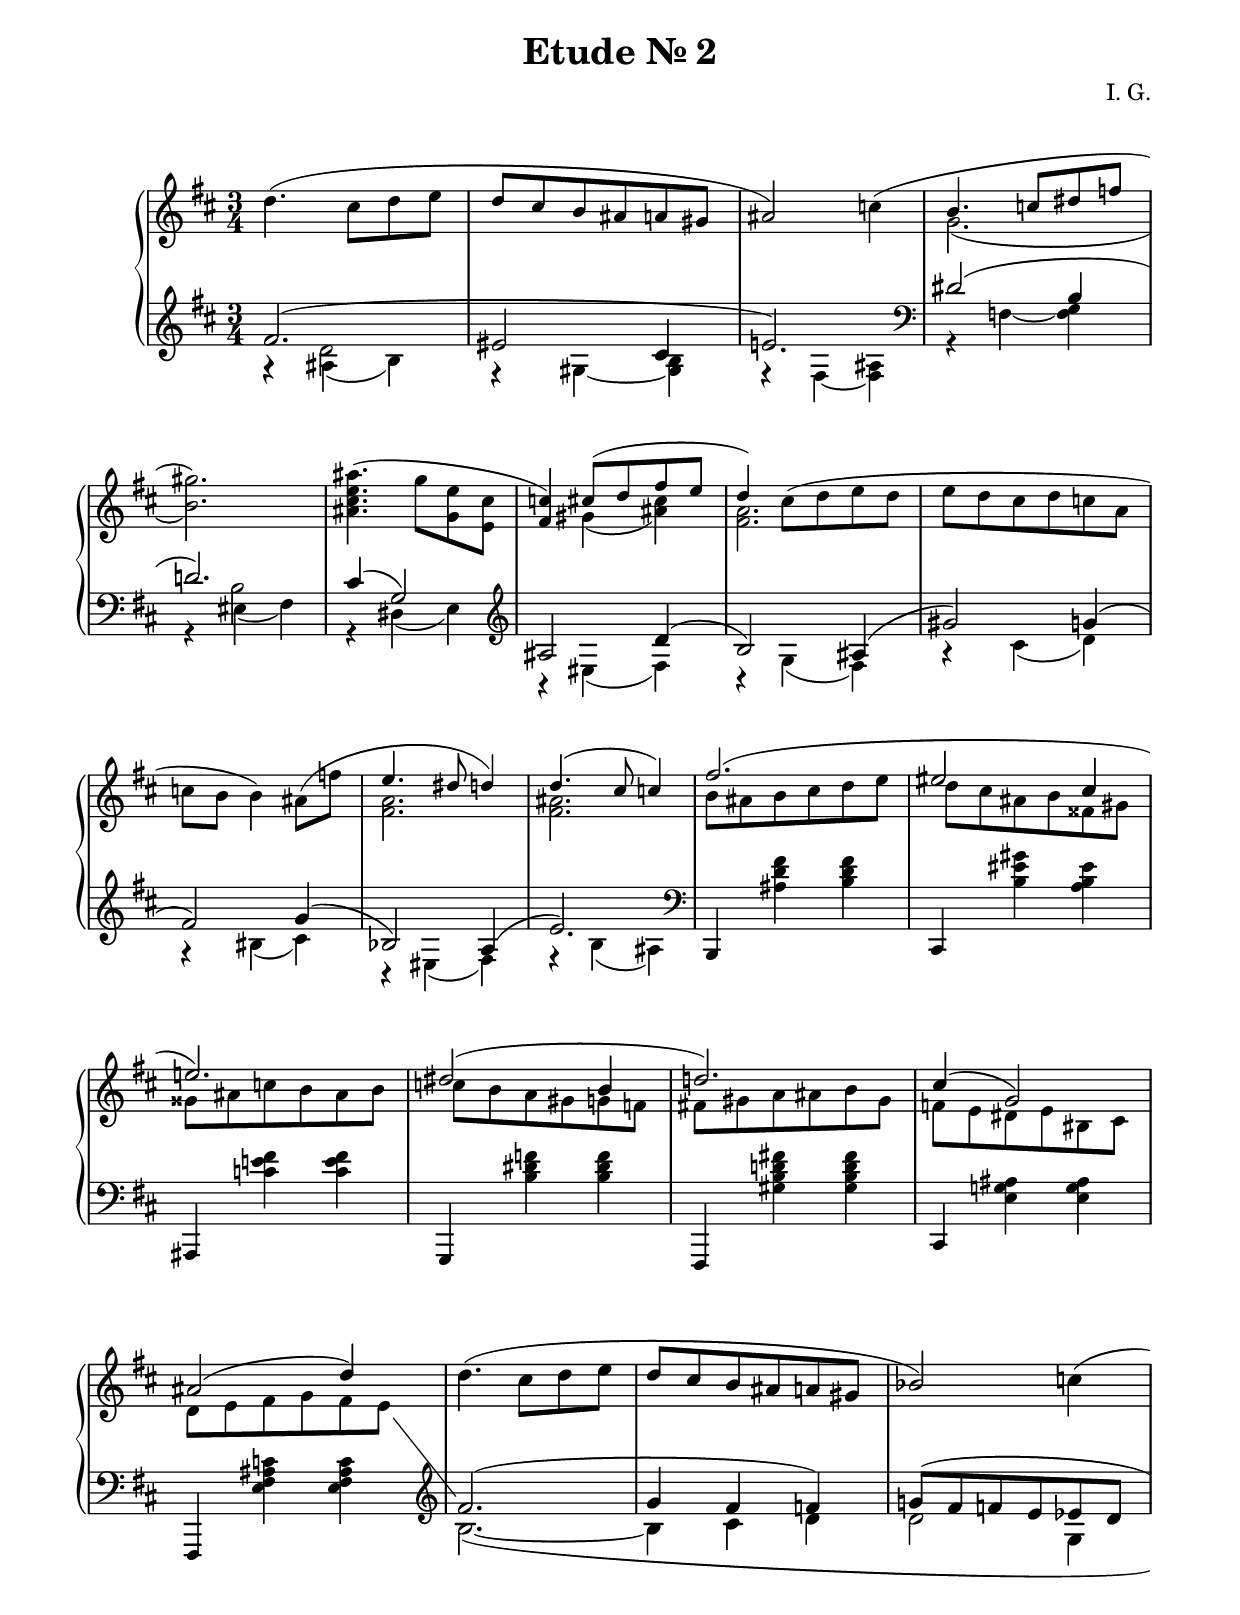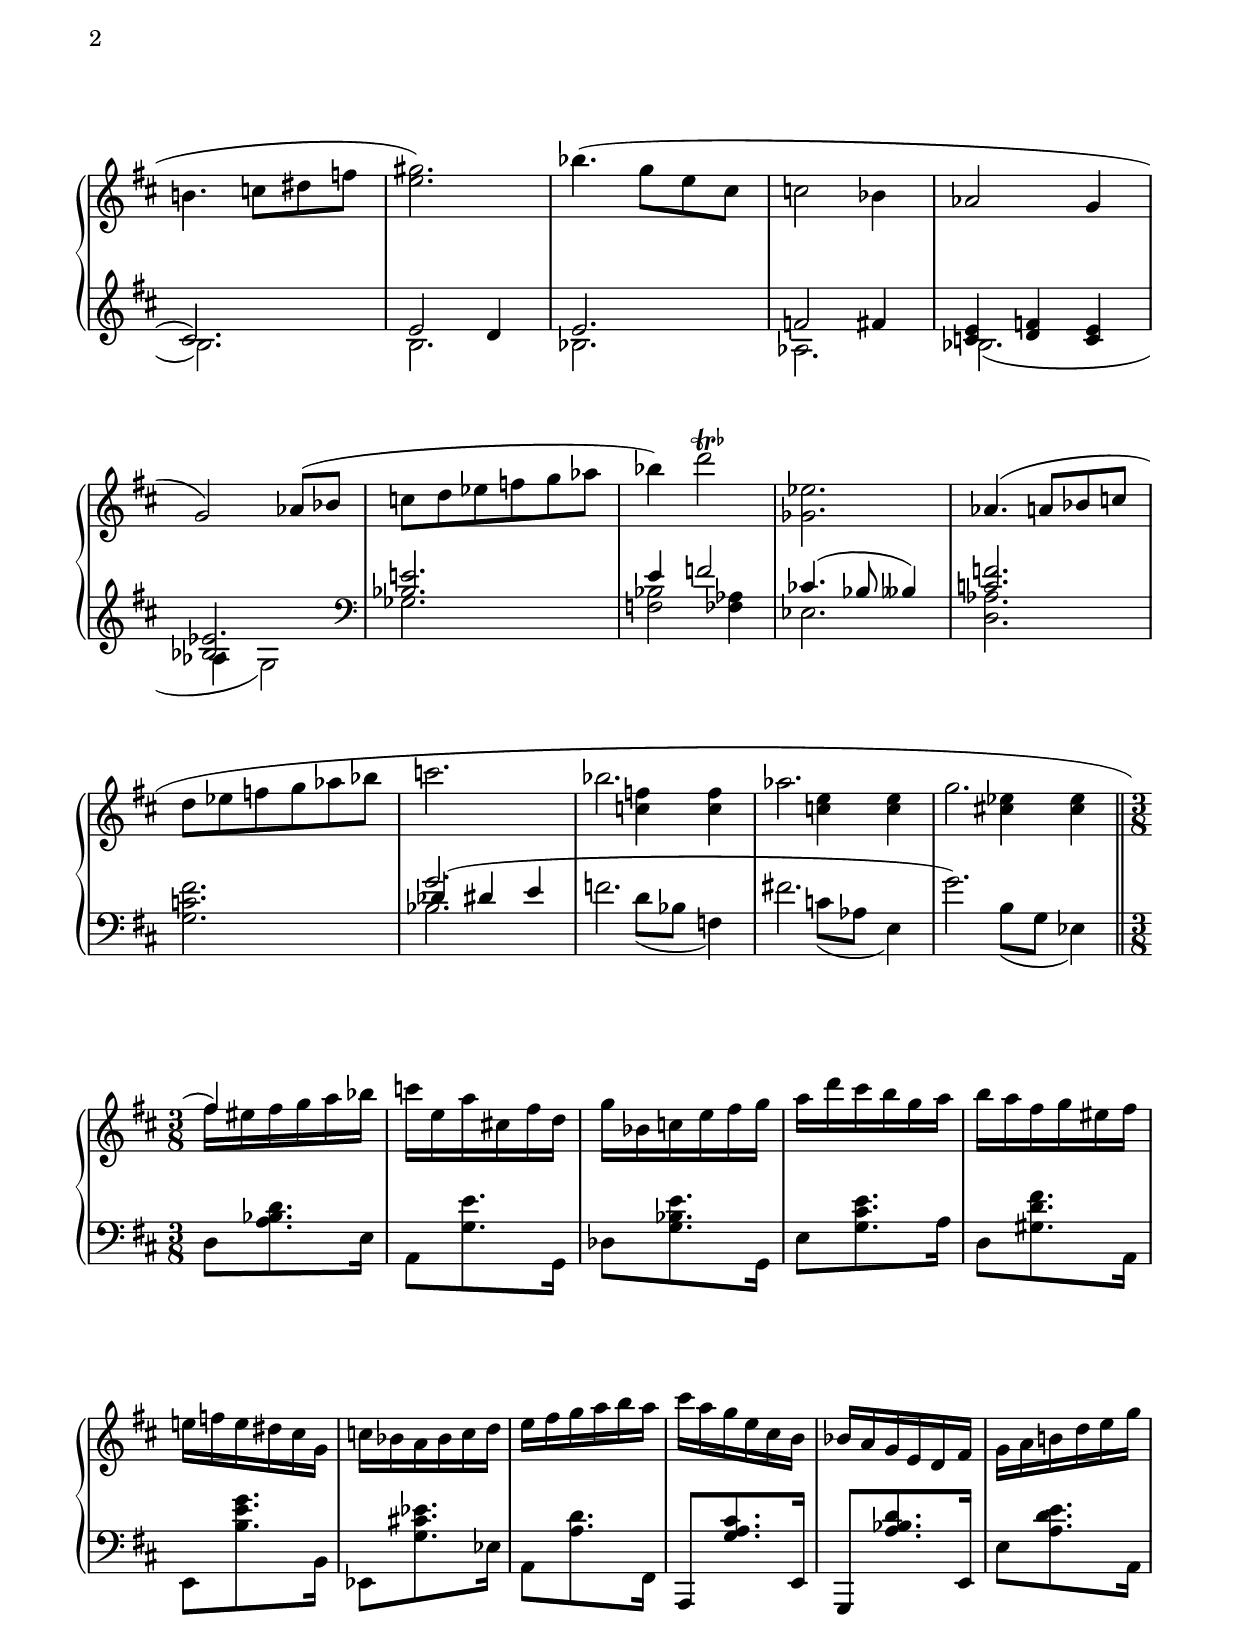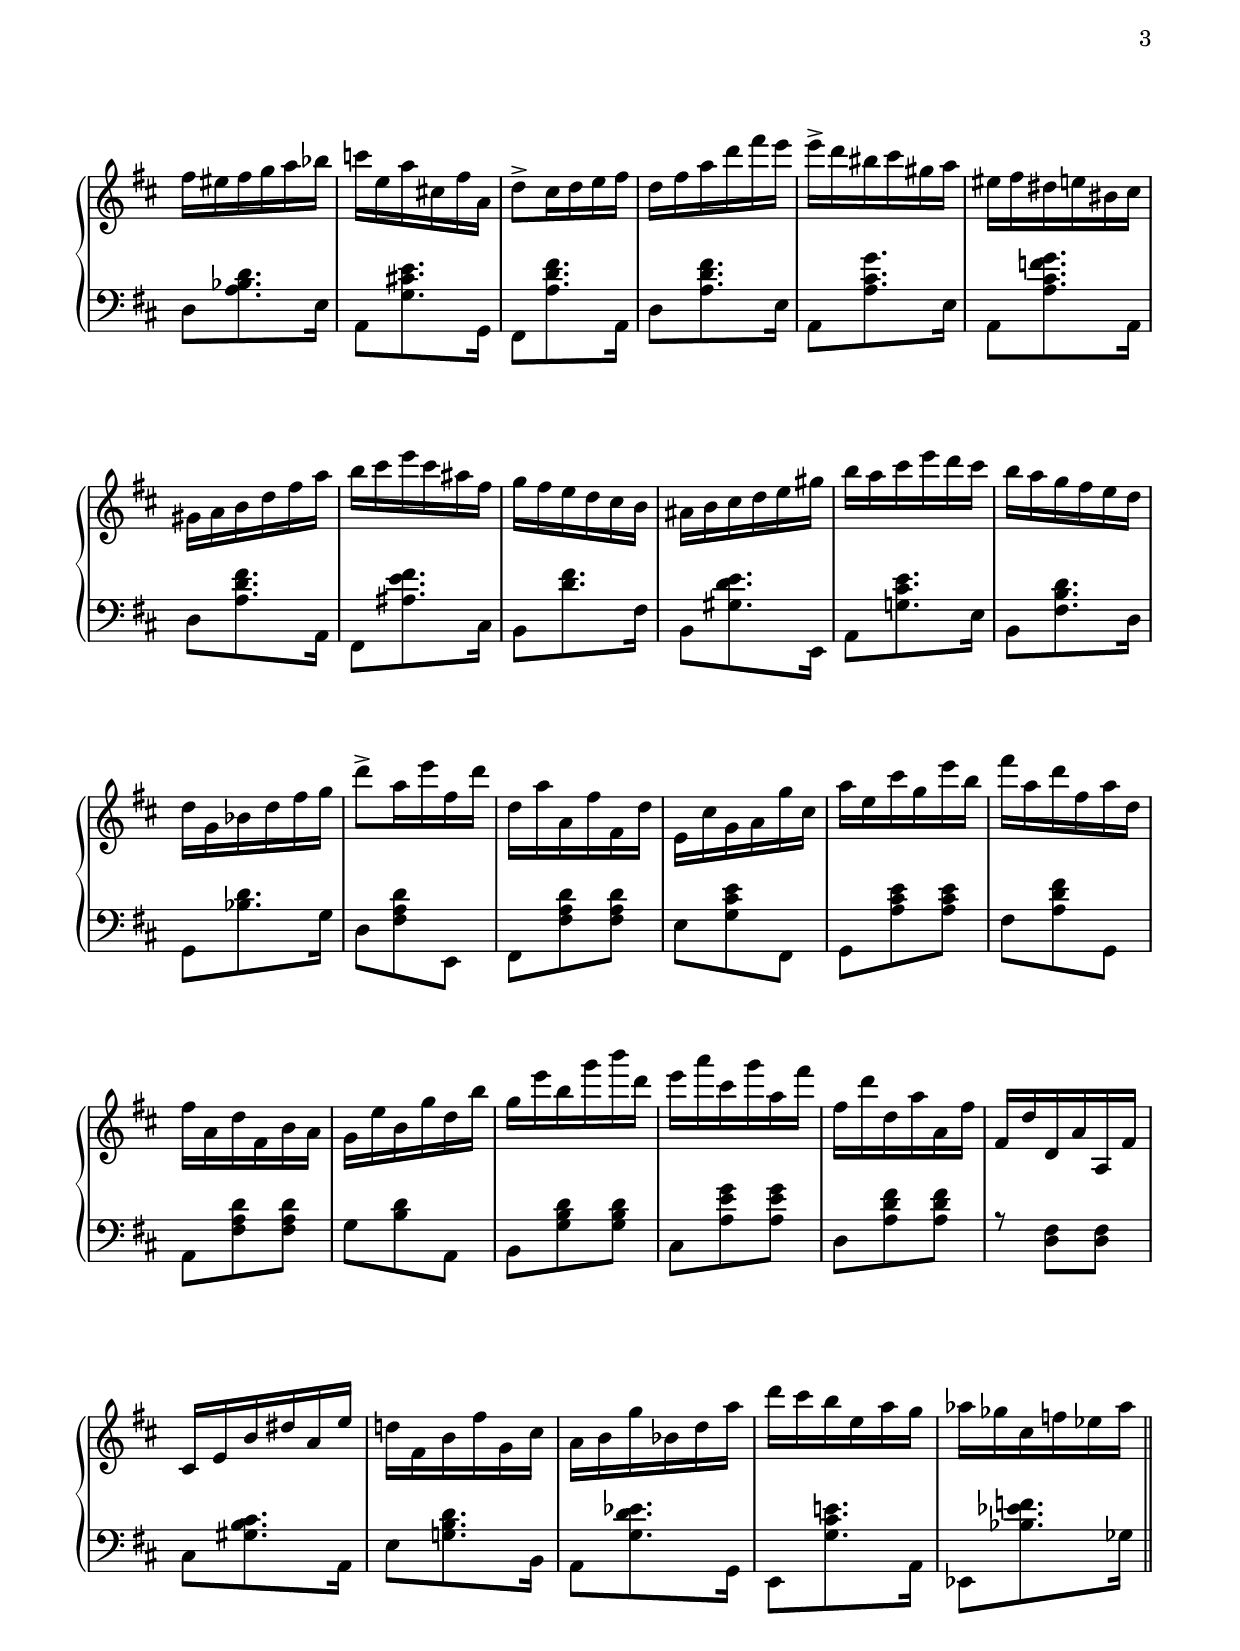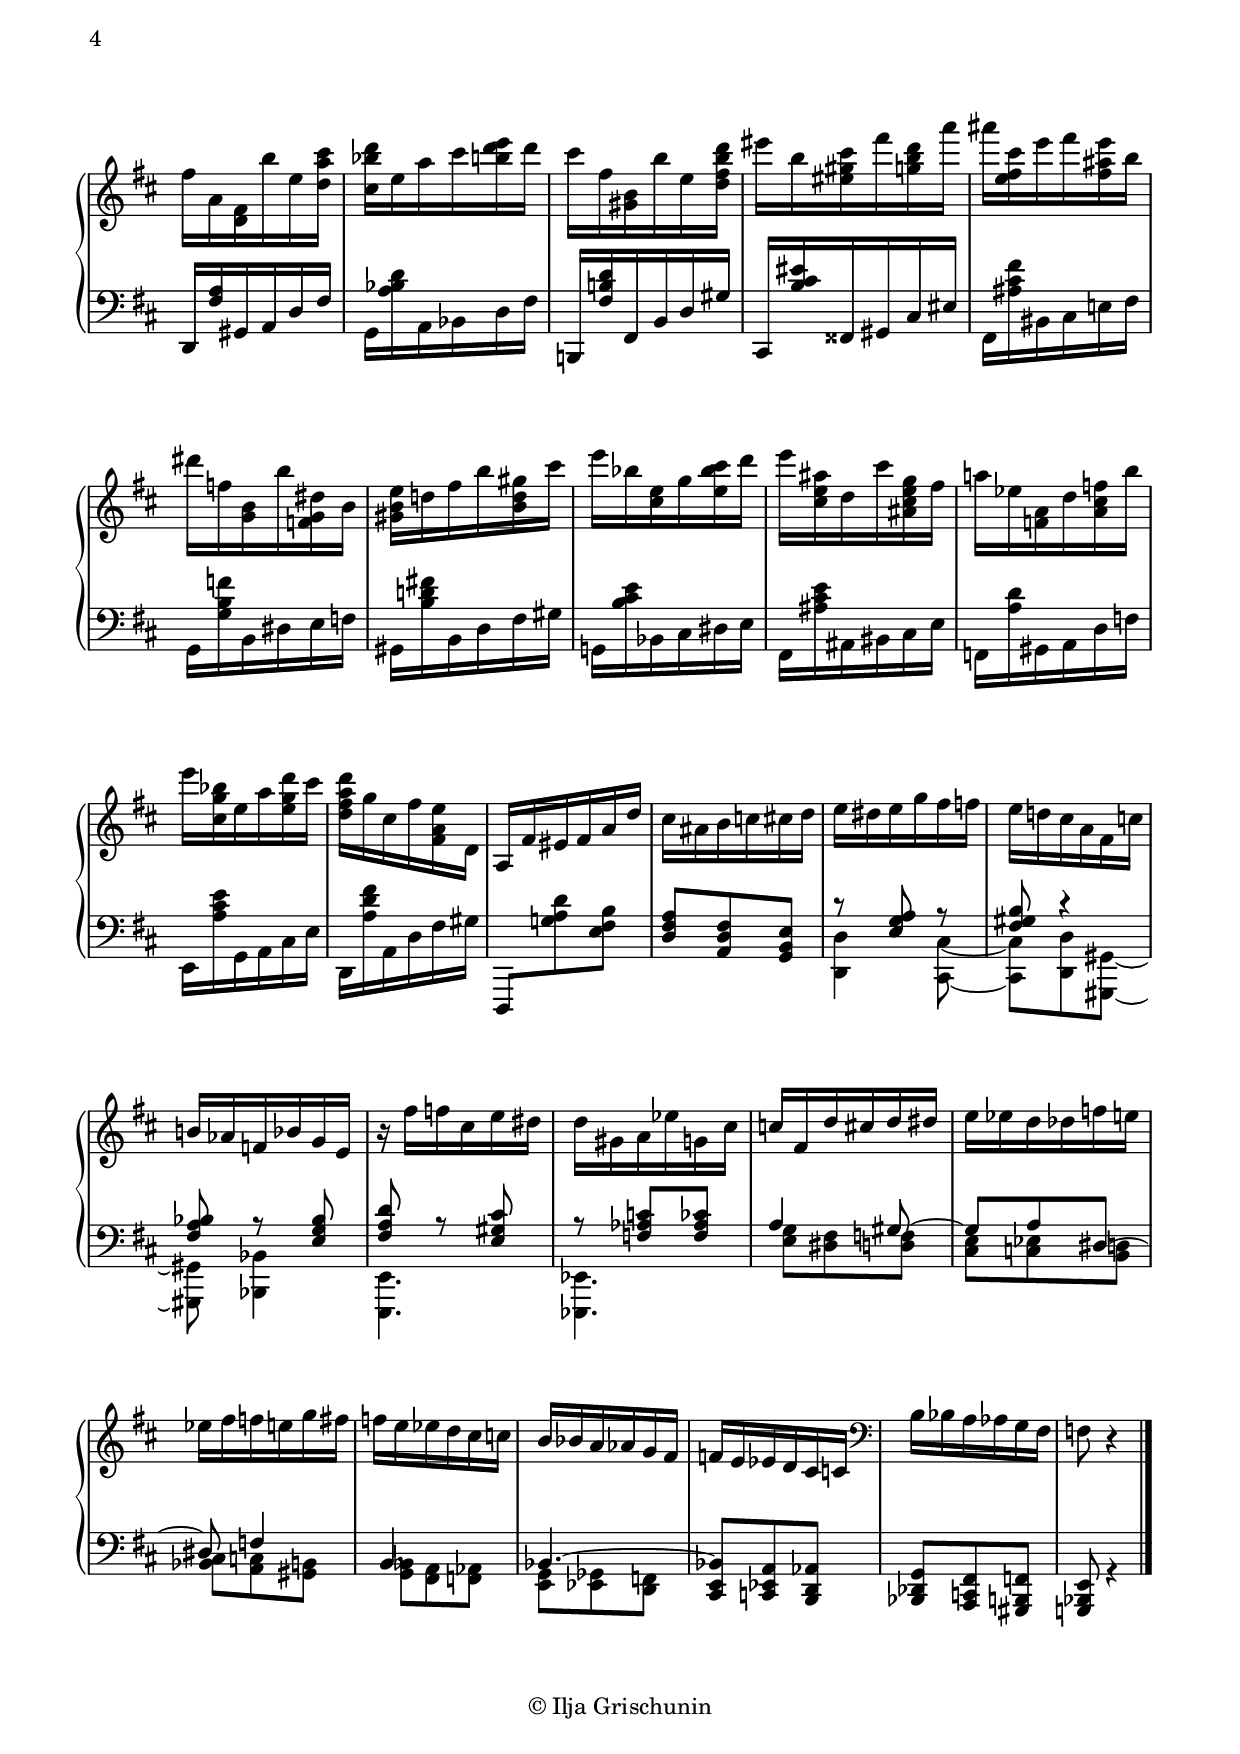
\version "2.19.15"
%\version "2.18.0"

\language "deutsch"

\header {
  title = "Etude № 2"
  meter = ""
  composer = "I. G."
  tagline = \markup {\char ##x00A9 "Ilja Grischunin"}
}

\paper {
  #(set-paper-size "a4")
  top-system-spacing.basic-distance = #25
  top-markup-spacing.basic-distance = #15
  markup-system-spacing.basic-distance = #30
  system-system-spacing.basic-distance = #25
  last-bottom-spacing.basic-distance = #25
  left-margin = 15
  right-margin = 15
  %two-sided = ##t
  %inner-margin = 25
  %outer-margin = 15
}

\layout {
  indent = 10
  \context {
    \Score
    \override StaffGrouper.staff-staff-spacing.basic-distance = #13
    \remove "Bar_number_engraver"
  }
}

globalTwo = {
  \key d \major
  \time 3/4
}
%%%%%%%%%%% RH %%%%%%%%%%%%
rechtsTwo = \relative {
  \clef treble
  \small
  \once\override Slur.positions = #'(1 . 1)
  d''4.( cis8 d e d cis h ais a gis ais2)
  <<
    {
      \small \stemDown c4( \stemUp h4. c8 dis f \stemDown <h, gis'>2.)
    }
    \\
    {
      \small s4 g2.( \hideNotes h)
    }
  >>
  <ais cis e ais>4.( g'8 <g, e'><e cis'><fis c'!>4)
  <<
    {
      \small
      cis'8( d fis e d4)
      \shape #'(
                 ((0 . 0) (0 . 0.5) (0 . 1) (0 . 1.8))
                 ((0 . 1) (0 . 0.5) (0 . 0) (0 . 0))
                 ) Slur
      \stemDown cis8( d e d e d cis d c a c! h h4) ais8( f'
      \stemUp e4. dis8 d4) d4.( cis8 c4)
    }
    \\
    {
      \small
      gis4( <ais cis>) <fis a>2. s2.*2 <fis a>2.<fis ais>2.
    }
  >>
  <<
    {
      \shape #'(
                 ((0 . -1) (0 . 0) (0 . 0) (0 . 0))
                 ((0 . 1) (0 . 0.5) (0 . 0) (0 . -0.5))
                 ) Slur
      \normalsize
      fis'2.( eis2 cis4 e!2.) dis2( h4 d!2.) cis4( g2) ais2( d4)
      \stemDown
      d4.( cis8 d e
      \stemUp
      d cis h ais a gis b2)
      \shape #'(
                 ((0 . 0) (0 . 0.5) (0 . 1) (0 . 1.8))
                 ((0 . 2) (0 . 1.5) (0 . 1) (0 . 0))
                 ) Slur
      \stemDown
      c4( h!4. c8 dis f <e gis>2.)
    }
    \\
    {
      \small
      h8 ais h cis d e d cis ais h fisis gis gisis ais c h ais h c h a gis g f fis! gis a ais h gis
      f e dis e his cis d e fis g fis \showStaffSwitch e
      \change Staff = LH
      \stemUp
      \normalsize
      fis2.^( g4 fis f) g!8^( fis f e es d cis2.) e2 d4
    }
  >>
  \shape #'(
                 ((0 . 0) (0 . 0) (0 . 0) (0 . 0))
                 ((0 . 2.2) (0.5 . 1.5) (0 . 1) (0 . 0.5))
                 ) Slur
  \normalsize
  b''4.( g8 e cis c2 b4 as2 g4 g2) as8( b c d es f g as b4)
  \once \override Script.script-priority = #100
  \once \override TextScript.extra-offset = #'(2 . -2)
  d2\trill^\markup { \teeny \flat } <ges,, es'>2.
  <<
    {
      as4.( a8 b c
      \stemDown
      d es f g as b c2. b as g\break
      \bar "||"
      \time 3/8
      \stemUp
      fis4) s8 s4.*14
    }
    \\
    {
      s2.*3 s4 <c f> q s <c e> q s <cis! es> q
      fis16 eis fis g a b c e, a cis,! fis d g b, c e fis g a d cis h g a h a fis g eis fis
      e! f e dis cis g c b a b c d e fis g a h a cis a g e cis h
      \stemUp
      b a g e d fis
      \stemDown
      g a h! d e g fis eis fis g a b c e, a cis,! fis a, d8^>
      cis16 d e fis d fis a d fis e
    }
  >>
  \normalsize
  e16-> d his cis gis a eis fis dis e his cis gis a h d fis a h cis e cis ais fis g fis e d cis h
  ais h cis d e gis h a cis e d cis h a g fis e d d g, b d fis g d'8->
  a16 e' fis, d' d, a' a, fis' fis, d' e, cis' g a g' cis, a' e cis' g e' h fis' a, d fis, a d, fis a, d fis, h a
  g e' h g' d h' g e' h g' h d, e a cis, g' a, fis' fis, d' d, a' a, fis' fis, d' d, a' a, fis'
  cis e h' dis a e' d! fis, h fis' g, cis a h g' b, d a' d cis h e, a g as ges cis, f es as\break
  \bar "||"
  %\once \override Slur.positions = #'(0 . -2)
  fis a, <d, fis> h'' e, <d a' cis> <cis b' d> e a cis <d h e> d cis fis, <gis, h> h' e, <d fis h d>
  eis' h <eis, gis cis> fis' <g, h d> a' ais <e, fis cis'> e' fis <fis, ais e'> h dis f, <g, h> h' <f, g dis'> h
  <gis h e> d'! fis h <h, d gis> cis' e b <cis, e> g' <e b' cis> d' e <cis, e ais> d cis' <ais, cis e g> fis'
  a! es <f, a> d' <a cis f> h' e <cis, g' b> e a <e g d'> cis' <d, fis a d> g cis, fis <fis, a e'> d
  a fis' eis fis a d cis ais h c cis d e dis e g fis f e d! cis a fis c' h! as f b g e
  r fis' f cis e dis d gis, a es' g, cis c fis, d' cis d dis e es d des f e es fis f e g fis
  f e es d cis c h b a as g fis f e es d cis c \clef bass h b a as g fis f8 r4\bar "|."
}
%%%%%%%% DYNAMIC %%%%%%%%%%
dynamicTwo = {
  \override Hairpin.to-barline = ##f
}
%%%%%%%%%%% LH %%%%%%%%%%%%
linksTwo = \relative {
  \clef treble
  <<
    {
      fis'2.^( \stemUp \normalsize eis2 cis4 e!2.)
      \clef bass
      dis2^( h4 d!2.)\stemUp \normalsize cis4^( g2)
      \clef treble
      ais d4^( h2) ais4^( gis'2) g4^( fis2) g4^( b,2) a4^( e'2.)
    }
    \\
    {
      r4
      <<
        \voiceTwo
        {
          \small d2
        }
        \\
        {
          \once \override NoteColumn.force-hshift = #0.2
          \small ais4( h)
        }
      >>
      \stemDown
      \small
      r4 gis_~ <gis h> r fis_~ <fis ais> r f_~ <f g>
      r4
      <<
        \voiceTwo
        {
          \small h2
        }
        \\
        {
          \once \override NoteColumn.force-hshift = #0.2
          \small eis,4( fis)
        }
      >>
      \small
      r4 dis( e) r eis( fis) r g( fis) r cis'( d) r his( cis) r eis,( fis) r h( ais)
    }
  >>
  \clef bass
  \stemNeutral
  \small
  h,,4 <ais'' d fis><h d fis> cis,, <h'' eis gis><a h eis> ais,, <c'' e! fis> <c e fis>
  g,, <h'' dis f> q fis,, <gis'' h d! fis!><gis h d fis> cis,, <e' g! ais><e g ais>
  fis,, <e'' fis ais c> q
  \clef treble
  \stemDown
  \once \override Slur.positions = #'(-2 . -2)
  \normalsize
  h'2.~( h4 cis d d2 g,4 h2.) h
  <<
    {
      e2. f2 fis4 <c e><d f><c e><b es>2.
      \clef bass
      <b e!> e4 f2 ces4.( b8 heses4) <c f>2.
    }
    \\
    {
      b2. as b(
      \once \override NoteColumn.force-hshift = #1.3
      as4 g2) ges2. <f b>2 <fes as>4 es2. <d as'>
    }
  >>
  \stemNeutral
  <g c fis>2.
  <<
    {
      \once \override NoteColumn.force-hshift = #0.4
      \normalsize
      des'4( dis e
      \stemDown
      f2. fis! g)
    }
    \\
    {
      b,2. s4 d8( b f4) s c'8( as e4) s h'8( g es4)
    }
    \\
    {
      \voiceOne
      g'2.
    }
  >>
  \stemNeutral
  \normalsize
  d,8 <a' b d>8. e16 a,8 <g' e'>8. g,16 des'8 <g b e>8. g,16 e'8 <g cis e>8. a16 d,8 <gis d' fis>8. a,16
  e8 <h'' e g>8. h,16 es,8 <g' cis! es>8. <es>16 a,8 <a' d>8. fis,16 a,8 <g'' a cis>8. e,16 g,8 <a'' b d>8. e,16
  e'8 <a d e>8. a,16 d8 <a' b d>8.  e16 a,8 <g' cis! e>8. g,16 fis8 <a' d fis>8. a,16 d8 <a' d fis>8. e16
  a,8 <a' cis g'>8. e16 a,8 <a' cis f g>8. a,16 d8 <a' d fis>8. a,16 fis8 <ais' e' fis>8. cis,16
  h8 <d' fis>8. fis,16 h,8 <gis' d' e>8. e,16 a8 <g'! cis e>8. e16 h8 <fis' h d>8. d16 g,8 <b' d>8. g16
  d8 <fis a d> e, fis <fis' a d> q e <g cis e> fis, g <a' cis e> q fis <a d fis> g, a <fis' a d> q
  g <h d> a, h <g' h d> q cis, <a' e' g> q d, <a' d fis> q r <d,fis> q cis <gis' h cis>8. a,16 e'8 <g! h d>8. h,16
  a8 <g' d' es>8. g,16 e8 <g' cis e!>8. a,16 es8 <b'' es f>8. ges16
  d, <fis' a> gis, a d fis
  g, <a'b d> a, b d fis
  h,,! <fis'' h! d> fis, h d gis
  cis,, <h'' cis eis> fisis, gis cis eis
  fis, <ais' cis fis> his, cis e! fis
  g, <g' h f'> h, dis e f
  gis, <h' d! fis!> h, d fis gis
  g,! <h' cis e> b, cis dis e
  fis, <ais' cis e> ais, his cis e
  f, <a' d> gis, a d f
  e, <a' cis e> g, a cis e
  d, <a'' d fis> a, d fis gis
  d,,8 <g''! a d><e fis h><d fis a><a d fis><g h e>
  <<
    {
      r <e' g a> r <fis gis h> r4 <fis a b>8 r <e g b><fis a d> r <e gis cis> r <f as c><f as ces>
      a4 gis8~ gis a
      \once \override Accidental #'extra-offset = #'(1 . 0)
      dis,~ dis! f4 h,4. b~ \hideNotes b
    }
    \\
    {
      <d, d'>4<cis cis'>8~ q <d d'><gis, gis'>~ q <b b'>4<e, e'>4.<es es'>
      <e'' g>8<dis fis><d f><cis e><c es>
      \once \override NoteColumn.force-hshift = #1.7
      \once \override Accidental #'extra-offset = #'(2.5 . 0)
      <h d!><b cis><a c><gis h>
      \once \override NoteColumn.force-hshift = #2
      \once \override Accidental #'extra-offset = #'(2.6 . 0)
      <g b><fis a><f as><e g><es ges><d f>
      \stemUp
      <cis e b'><c es a><h d as'><b des g><a c fis><gis h f'><g! b e>8 r4
    }
  >>
}


%%%%%%%%%%%%%%%%%%%%%%%%%%%%%%%%%%%%%%%%%%%%%%%%%
\score {
  \new PianoStaff <<
    \new Staff = "RH" <<\globalTwo \rechtsTwo>>
    \new Staff = "LH" <<\globalTwo \linksTwo>>
  >>
  %{
  \midi {
    \tempo 4 = 180
  }
  %}
}